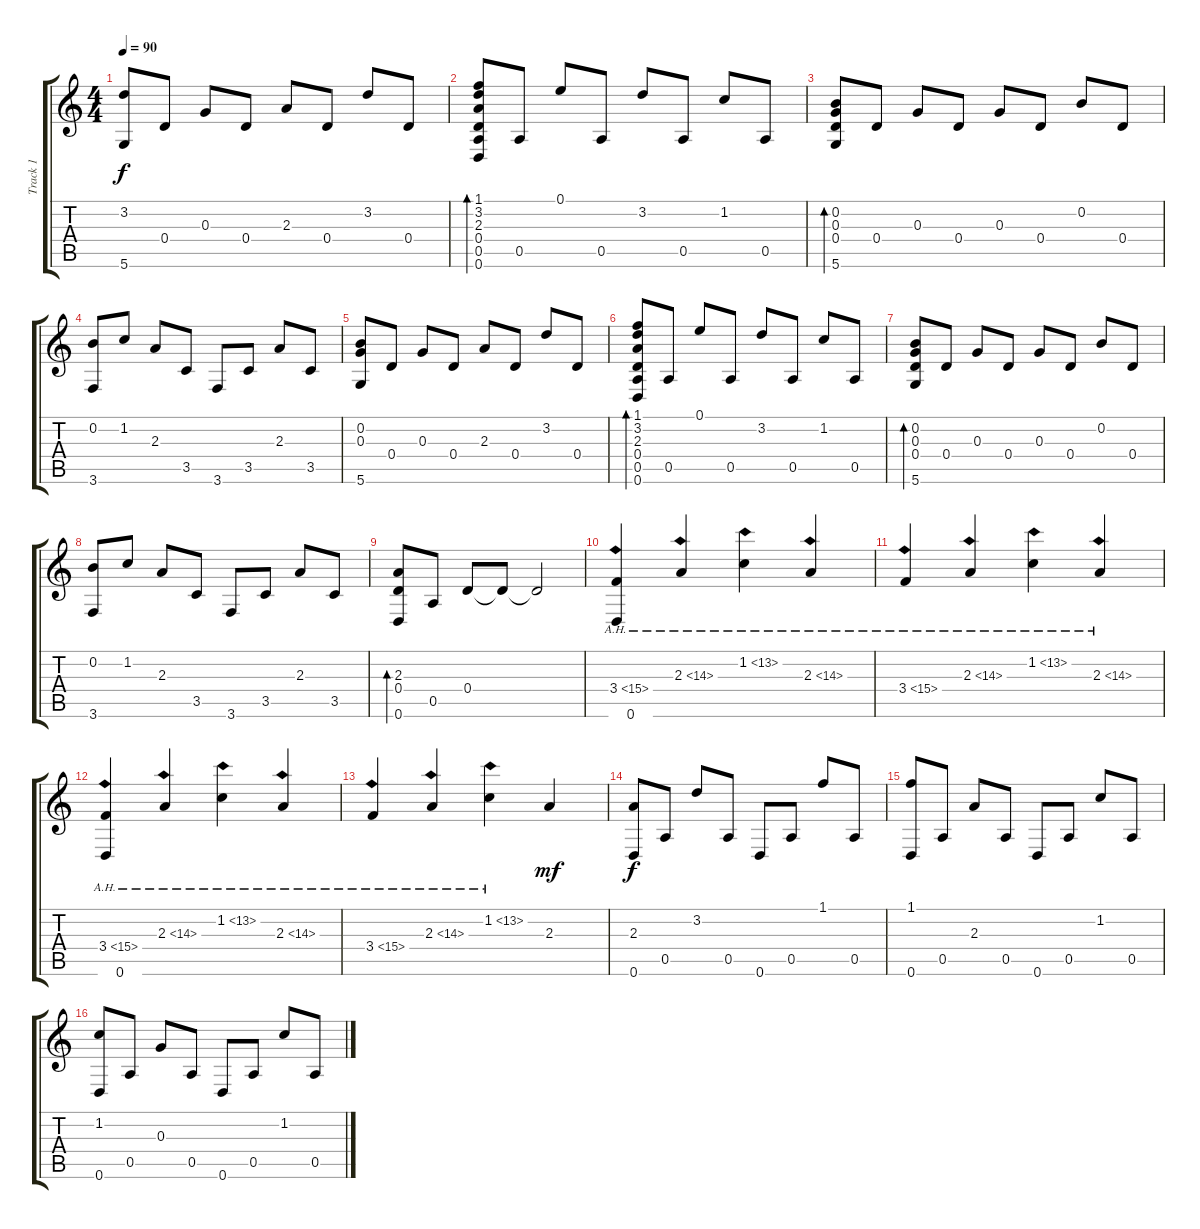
\track ("Track 1" "Track 1") {instrument acousticguitarnylon}
\staff {score tabs}
\tuning (E4 B3 G3 D3 A2 D2) {hide}
\ts (4 4)
\tempo 90
\clef g2
\ks c
(3.2 5.6).8{dy f} 0.4.8 0.3.8 0.4.8 2.3.8 0.4.8 3.2.8 0.4.8 |
(1.1 3.2 2.3 0.4 0.5 0.6).8{bd 60} 0.5.8 0.1.8 0.5.8 3.2.8 0.5.8 1.2.8 0.5.8 |
(0.2 0.3 0.4 5.6).8{bd 60} 0.4.8 0.3.8 0.4.8 0.3.8 0.4.8 0.2.8 0.4.8 |
(0.2 3.6).8 1.2.8 2.3.8 3.5.8 3.6.8 3.5.8 2.3.8 3.5.8 |
(0.2 0.3 5.6).8 0.4.8 0.3.8 0.4.8 2.3.8 0.4.8 3.2.8 0.4.8 |
(1.1 3.2 2.3 0.4 0.5 0.6).8{bd 60} 0.5.8 0.1.8 0.5.8 3.2.8 0.5.8 1.2.8 0.5.8 |
(0.2 0.3 0.4 5.6).8{bd 60} 0.4.8 0.3.8 0.4.8 0.3.8 0.4.8 0.2.8 0.4.8 |
(0.2 3.6).8 1.2.8 2.3.8 3.5.8 3.6.8 3.5.8 2.3.8 3.5.8 |
(2.3 0.4 0.6).8{bd 60} 0.5.8 0.4.8 0.4{t}.8 0.4{t}.2 |
(3.4{ah 12} 0.6).4 2.3{ah 12}.4 1.2{ah 12}.4 2.3{ah 12}.4 |
3.4{ah 12}.4 2.3{ah 12}.4 1.2{ah 12}.4 2.3{ah 12}.4 |
(3.4{ah 12} 0.6).4 2.3{ah 12}.4 1.2{ah 12}.4 2.3{ah 12}.4 |
3.4{ah 12}.4 2.3{ah 12}.4 1.2{ah 12}.4 2.3.4{dy mf} |
(2.3 0.6).8{dy f} 0.5.8 3.2.8 0.5.8 0.6.8 0.5.8 1.1.8 0.5.8 |
(1.1 0.6).8 0.5.8 2.3.8 0.5.8 0.6.8 0.5.8 1.2.8 0.5.8 |
(1.2 0.6).8 0.5.8 0.3.8 0.5.8 0.6.8 0.5.8 1.2.8 0.5.8
